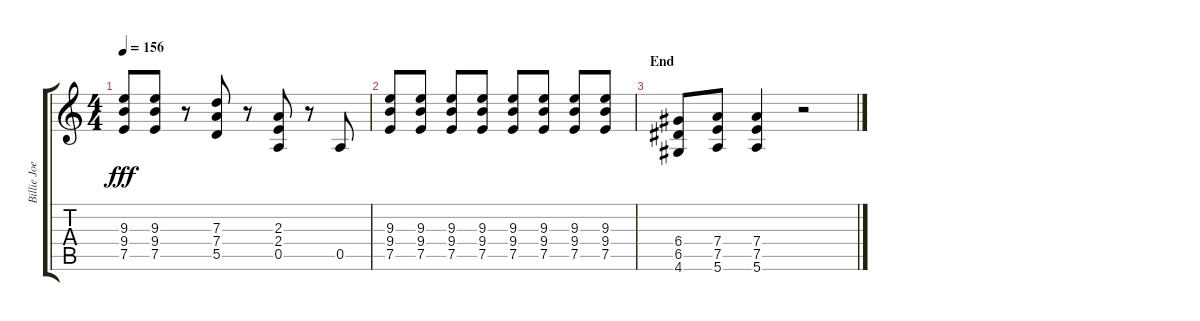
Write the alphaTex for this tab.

\track ("Billie Joe Armstrong (Guitar Double)" "Billie Joe") {instrument distortionguitar}
\staff {score tabs}
\tuning (E4 B3 G3 D3 A2 E2) {hide}
\ts (4 4)
\tempo 156
\clef g2
\ks c
(9.3 9.4 7.5).8{dy fff} (9.3 9.4 7.5).8 r.8 (7.3 7.4 5.5).8 r.8 (2.3 2.4 0.5).8 r.8 0.5.8 |
(9.3 9.4 7.5).8 (9.3 9.4 7.5).8 (9.3 9.4 7.5).8 (9.3 9.4 7.5).8 (9.3 9.4 7.5).8 (9.3 9.4 7.5).8 (9.3 9.4 7.5).8 (9.3 9.4 7.5).8 |
\section ("" "End")
(6.4 6.5 4.6).8{balance 5} (7.4 7.5 5.6).8 (7.4 7.5 5.6).4 r.2
